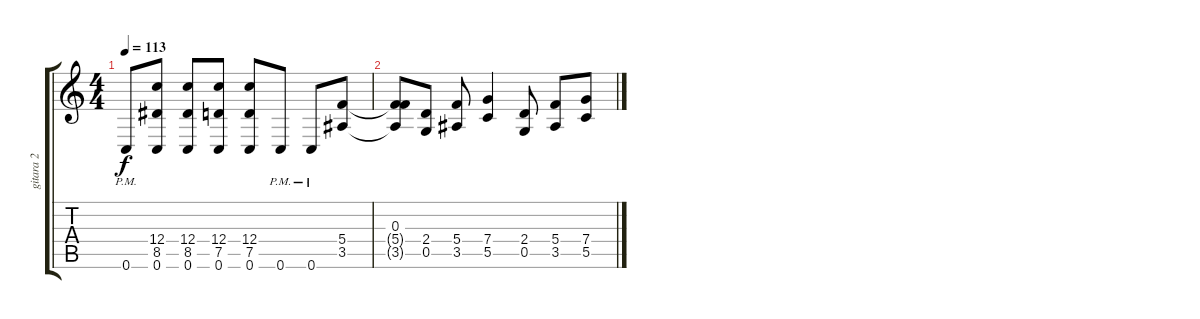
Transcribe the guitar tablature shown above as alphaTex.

\track ("gitara 2" "gitara 2") {instrument distortionguitar}
\staff {score tabs}
\tuning (D4 A3 F3 C3 G2 C2) {hide}
\ts (4 4)
\tempo 113
\clef g2
\ks c
0.6{pm}.8{dy f} (12.4 8.5 0.6).8 (12.4 8.5 0.6).8 (12.4 7.5 0.6).8 (12.4 7.5 0.6).8 0.6{pm}.8 0.6{pm}.8 (5.4 3.5).8 |
(0.3 5.4{t} 3.5{t}).8 (2.4 0.5).8 (5.4 3.5).8 (7.4 5.5).4 (2.4 0.5).8 (5.4 3.5).8 (7.4 5.5).8
